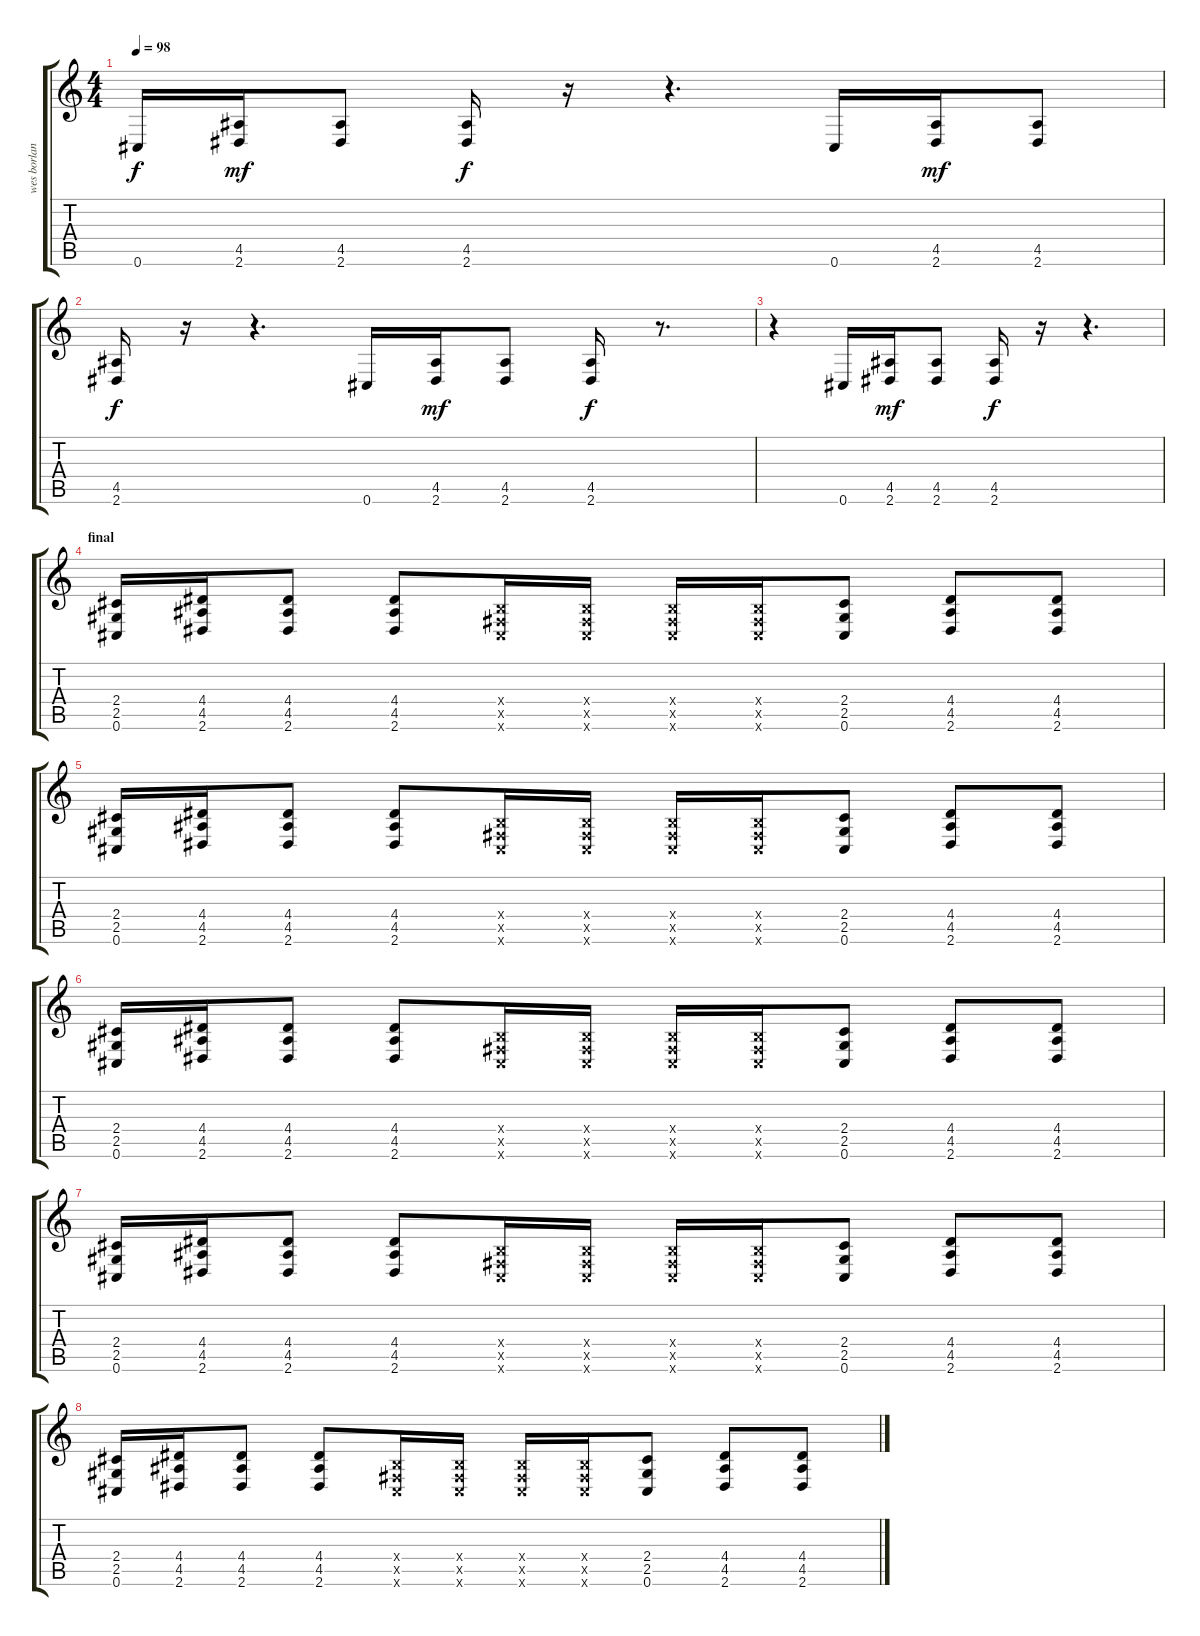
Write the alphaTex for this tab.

\track ("wes borland" "wes borlan") {instrument distortionguitar}
\staff {score tabs}
\tuning (Db4 Ab3 E3 B2 Gb2 Db2) {hide}
\ts (4 4)
\tempo 98
\clef g2
\ks c
0.6.16{dy f volume 15 instrument distortionguitar} (4.5 2.6).16{dy mf} (4.5 2.6).8 (4.5 2.6).16{dy f} r.16 r.4{d} 0.6.16 (4.5 2.6).16{dy mf} (4.5 2.6).8 |
(4.5 2.6).16{dy f} r.16 r.4{d} 0.6.16 (4.5 2.6).16{dy mf} (4.5 2.6).8 (4.5 2.6).16{dy f} r.8{d} |
r.4 0.6.16 (4.5 2.6).16{dy mf} (4.5 2.6).8 (4.5 2.6).16{dy f} r.16 r.4{d} |
\section ("" "final")
(2.4 2.5 0.6).16{instrument distortionguitar} (4.4 4.5 2.6).16 (4.4 4.5 2.6).8 (4.4 4.5 2.6).8 (0.4{x} 0.5{x} 0.6{x}).16 (0.4{x} 0.5{x} 0.6{x}).16 (0.4{x} 0.5{x} 0.6{x}).16 (0.4{x} 0.5{x} 0.6{x}).16 (2.4 2.5 0.6).8 (4.4 4.5 2.6).8 (4.4 4.5 2.6).8 |
(2.4 2.5 0.6).16 (4.4 4.5 2.6).16 (4.4 4.5 2.6).8 (4.4 4.5 2.6).8 (0.4{x} 0.5{x} 0.6{x}).16 (0.4{x} 0.5{x} 0.6{x}).16 (0.4{x} 0.5{x} 0.6{x}).16 (0.4{x} 0.5{x} 0.6{x}).16 (2.4 2.5 0.6).8 (4.4 4.5 2.6).8 (4.4 4.5 2.6).8 |
(2.4 2.5 0.6).16 (4.4 4.5 2.6).16 (4.4 4.5 2.6).8 (4.4 4.5 2.6).8 (0.4{x} 0.5{x} 0.6{x}).16 (0.4{x} 0.5{x} 0.6{x}).16 (0.4{x} 0.5{x} 0.6{x}).16 (0.4{x} 0.5{x} 0.6{x}).16 (2.4 2.5 0.6).8 (4.4 4.5 2.6).8 (4.4 4.5 2.6).8 |
(2.4 2.5 0.6).16 (4.4 4.5 2.6).16 (4.4 4.5 2.6).8 (4.4 4.5 2.6).8 (0.4{x} 0.5{x} 0.6{x}).16 (0.4{x} 0.5{x} 0.6{x}).16 (0.4{x} 0.5{x} 0.6{x}).16 (0.4{x} 0.5{x} 0.6{x}).16 (2.4 2.5 0.6).8 (4.4 4.5 2.6).8 (4.4 4.5 2.6).8 |
(2.4 2.5 0.6).16 (4.4 4.5 2.6).16 (4.4 4.5 2.6).8 (4.4 4.5 2.6).8 (0.4{x} 0.5{x} 0.6{x}).16 (0.4{x} 0.5{x} 0.6{x}).16 (0.4{x} 0.5{x} 0.6{x}).16 (0.4{x} 0.5{x} 0.6{x}).16 (2.4 2.5 0.6).8 (4.4 4.5 2.6).8 (4.4 4.5 2.6).8
